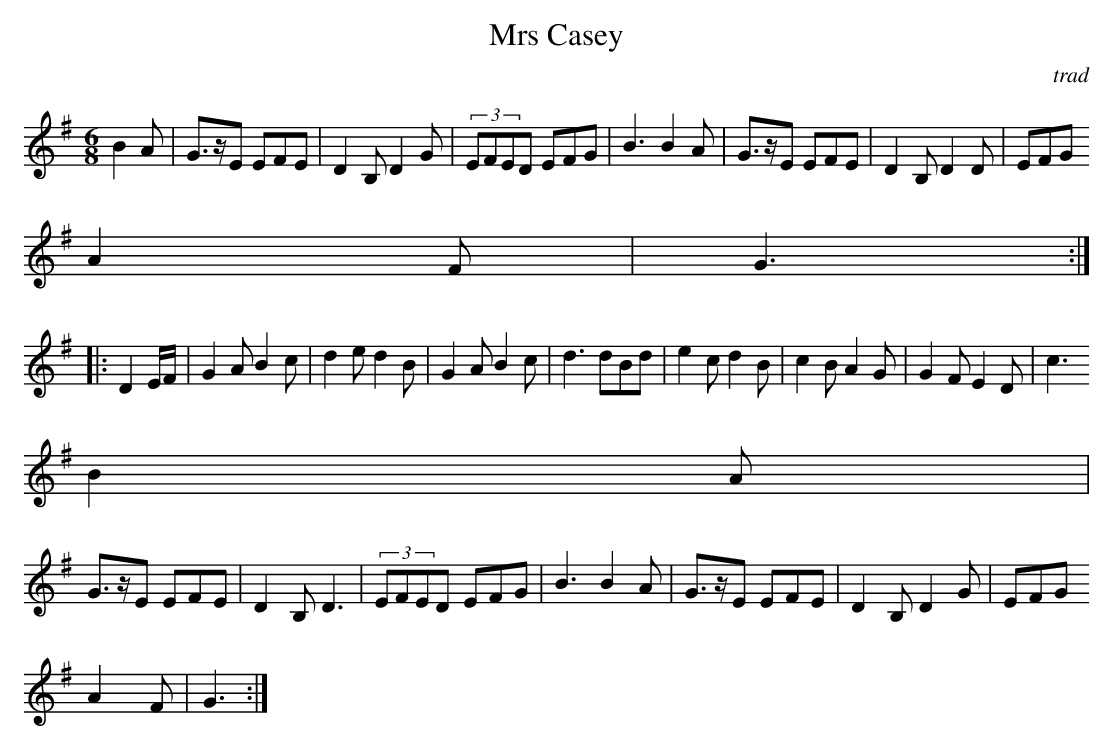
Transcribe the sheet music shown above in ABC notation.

X:1
T:Mrs Casey
C:trad
M:6/8
L:1/8
K:G
B2A|G3/2z/2E EFE|D2B,D2G|(3EFED EFG|B3 B2A|G3/2z/2E EFE|D2B,D2D|EFG
A2F|G3:|
|:D2 E/2F/2|G2A B2c|d2e d2B|G2A B2c|d3 dBd|e2c d2B|c2B A2G|G2F E2D|c3
B2A|
G3/2z/2E EFE|D2B,D3|(3EFED EFG|B3 B2A|G3/2z/2E EFE|D2B,D2G|EFG
A2F|G3:|
